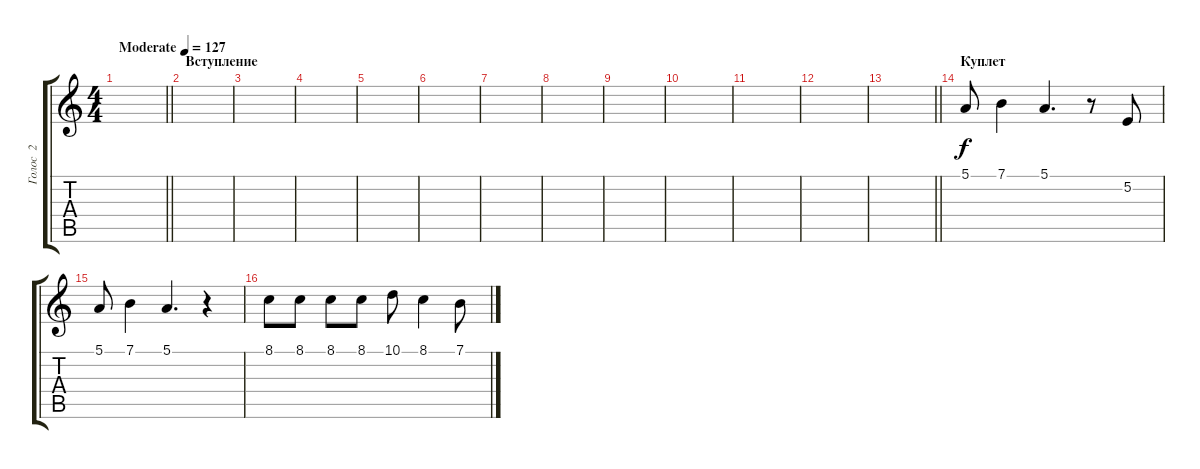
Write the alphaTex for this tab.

\track ("Голос  2" "Голос  2") {solo instrument fx5brightness}
\staff {score tabs}
\tuning (E4 B3 G3 D3 A2 E2) {hide}
\ts (4 4)
\tempo (127 "Moderate")
\clef g2
\barLineRight lightlight
\ks c
|
\section ("" "Вступление")
|
|
|
|
|
|
|
|
|
|
|
\barLineRight lightlight
|
\section ("" "Куплет")
5.1.8 7.1.4 5.1.4{d} r.8 5.2.8 |
5.1.8 7.1.4 5.1.4{d} r.4 |
8.1.8 8.1.8 8.1.8 8.1.8 10.1.8 8.1.4 7.1.8
